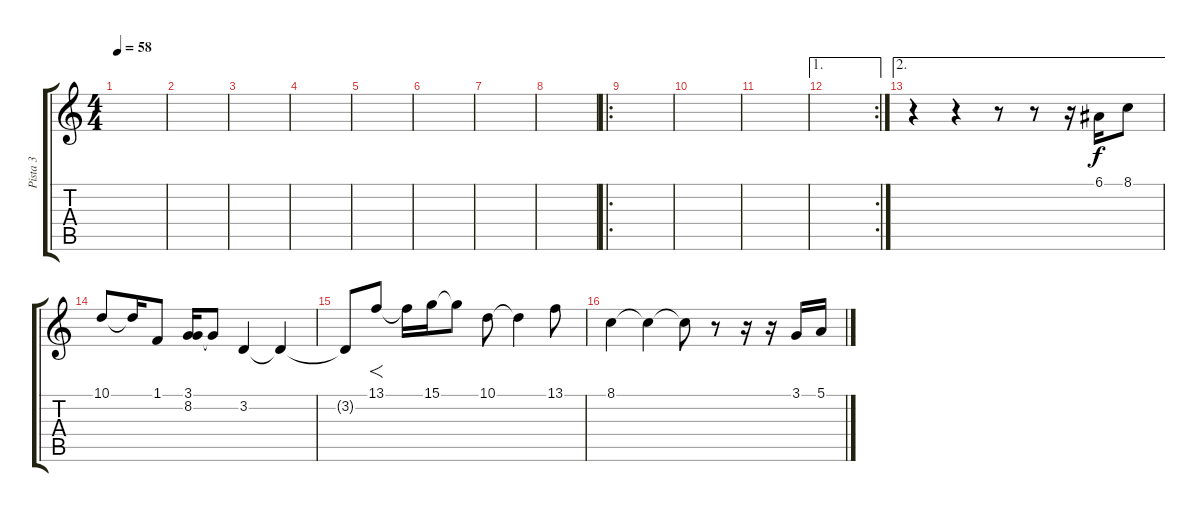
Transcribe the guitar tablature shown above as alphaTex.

\track ("Pista 3" "Pista 3") {instrument sopranosax}
\staff {score tabs}
\tuning (E4 B3 G3 D3 A2 E2) {hide}
\ts (4 4)
\tempo 58
\clef g2
\ks c
|
|
|
|
|
|
|
|
\ro
|
|
|
\ae 1
\rc 2
|
\ae 2
r.4 r.4 r.8 r.8 r.16 6.1.16 8.1.8 |
10.1.8 10.1{t}.16 1.1.8 (3.1 8.2).16 3.1{t}.8 3.2.4 3.2{t}.4 |
3.2{t}.8 13.1.8{f} 13.1{t}.16 15.1.16 15.1{t}.8 10.1.8 10.1{t}.4 13.1.8 |
8.1.4 8.1{t}.4 8.1{t}.8 r.8 r.16 r.16 3.1.16 5.1.16
